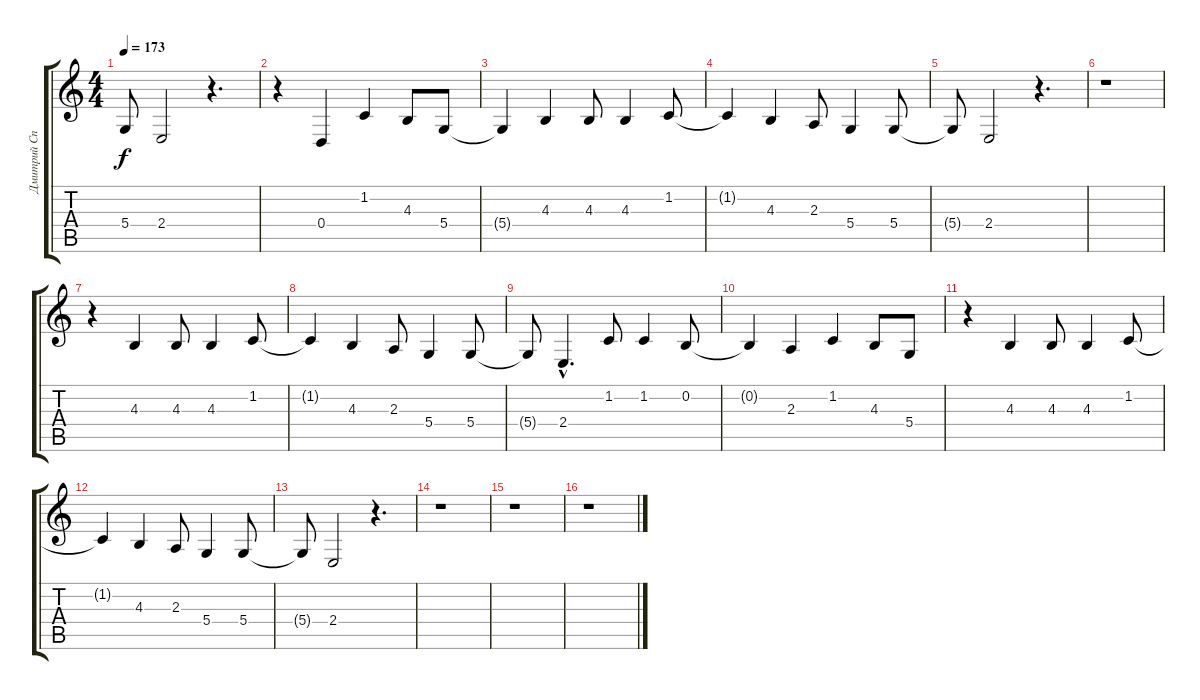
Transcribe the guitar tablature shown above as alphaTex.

\track ("Дмитрий Спирин" "Дмитрий Сп") {instrument lead8bassandlead}
\staff {score tabs}
\tuning (E4 B3 G3 D3 A2 E2) {hide}
\ts (4 4)
\tempo 173
\clef g2
\ks c
5.4{t}.8{dy f} 2.4.2 r.4{d} |
r.4 0.4.4 1.2.4 4.3.8 5.4.8 |
5.4{t}.4 4.3.4 4.3.8 4.3.4 1.2.8 |
1.2{t}.4 4.3.4 2.3.8 5.4.4 5.4.8 |
5.4{t}.8 2.4.2 r.4{d} |
r.1 |
r.4 4.3.4 4.3.8 4.3.4 1.2.8 |
1.2{t}.4 4.3.4 2.3.8 5.4.4 5.4.8 |
5.4{t}.8 2.4{hac}.4{d} 1.2.8 1.2.4 0.2.8 |
0.2{t}.4 2.3.4 1.2.4 4.3.8 5.4.8 |
r.4 4.3.4 4.3.8 4.3.4 1.2.8 |
1.2{t}.4 4.3.4 2.3.8 5.4.4 5.4.8 |
5.4{t}.8 2.4.2 r.4{d} |
r.1 |
r.1 |
r.1
